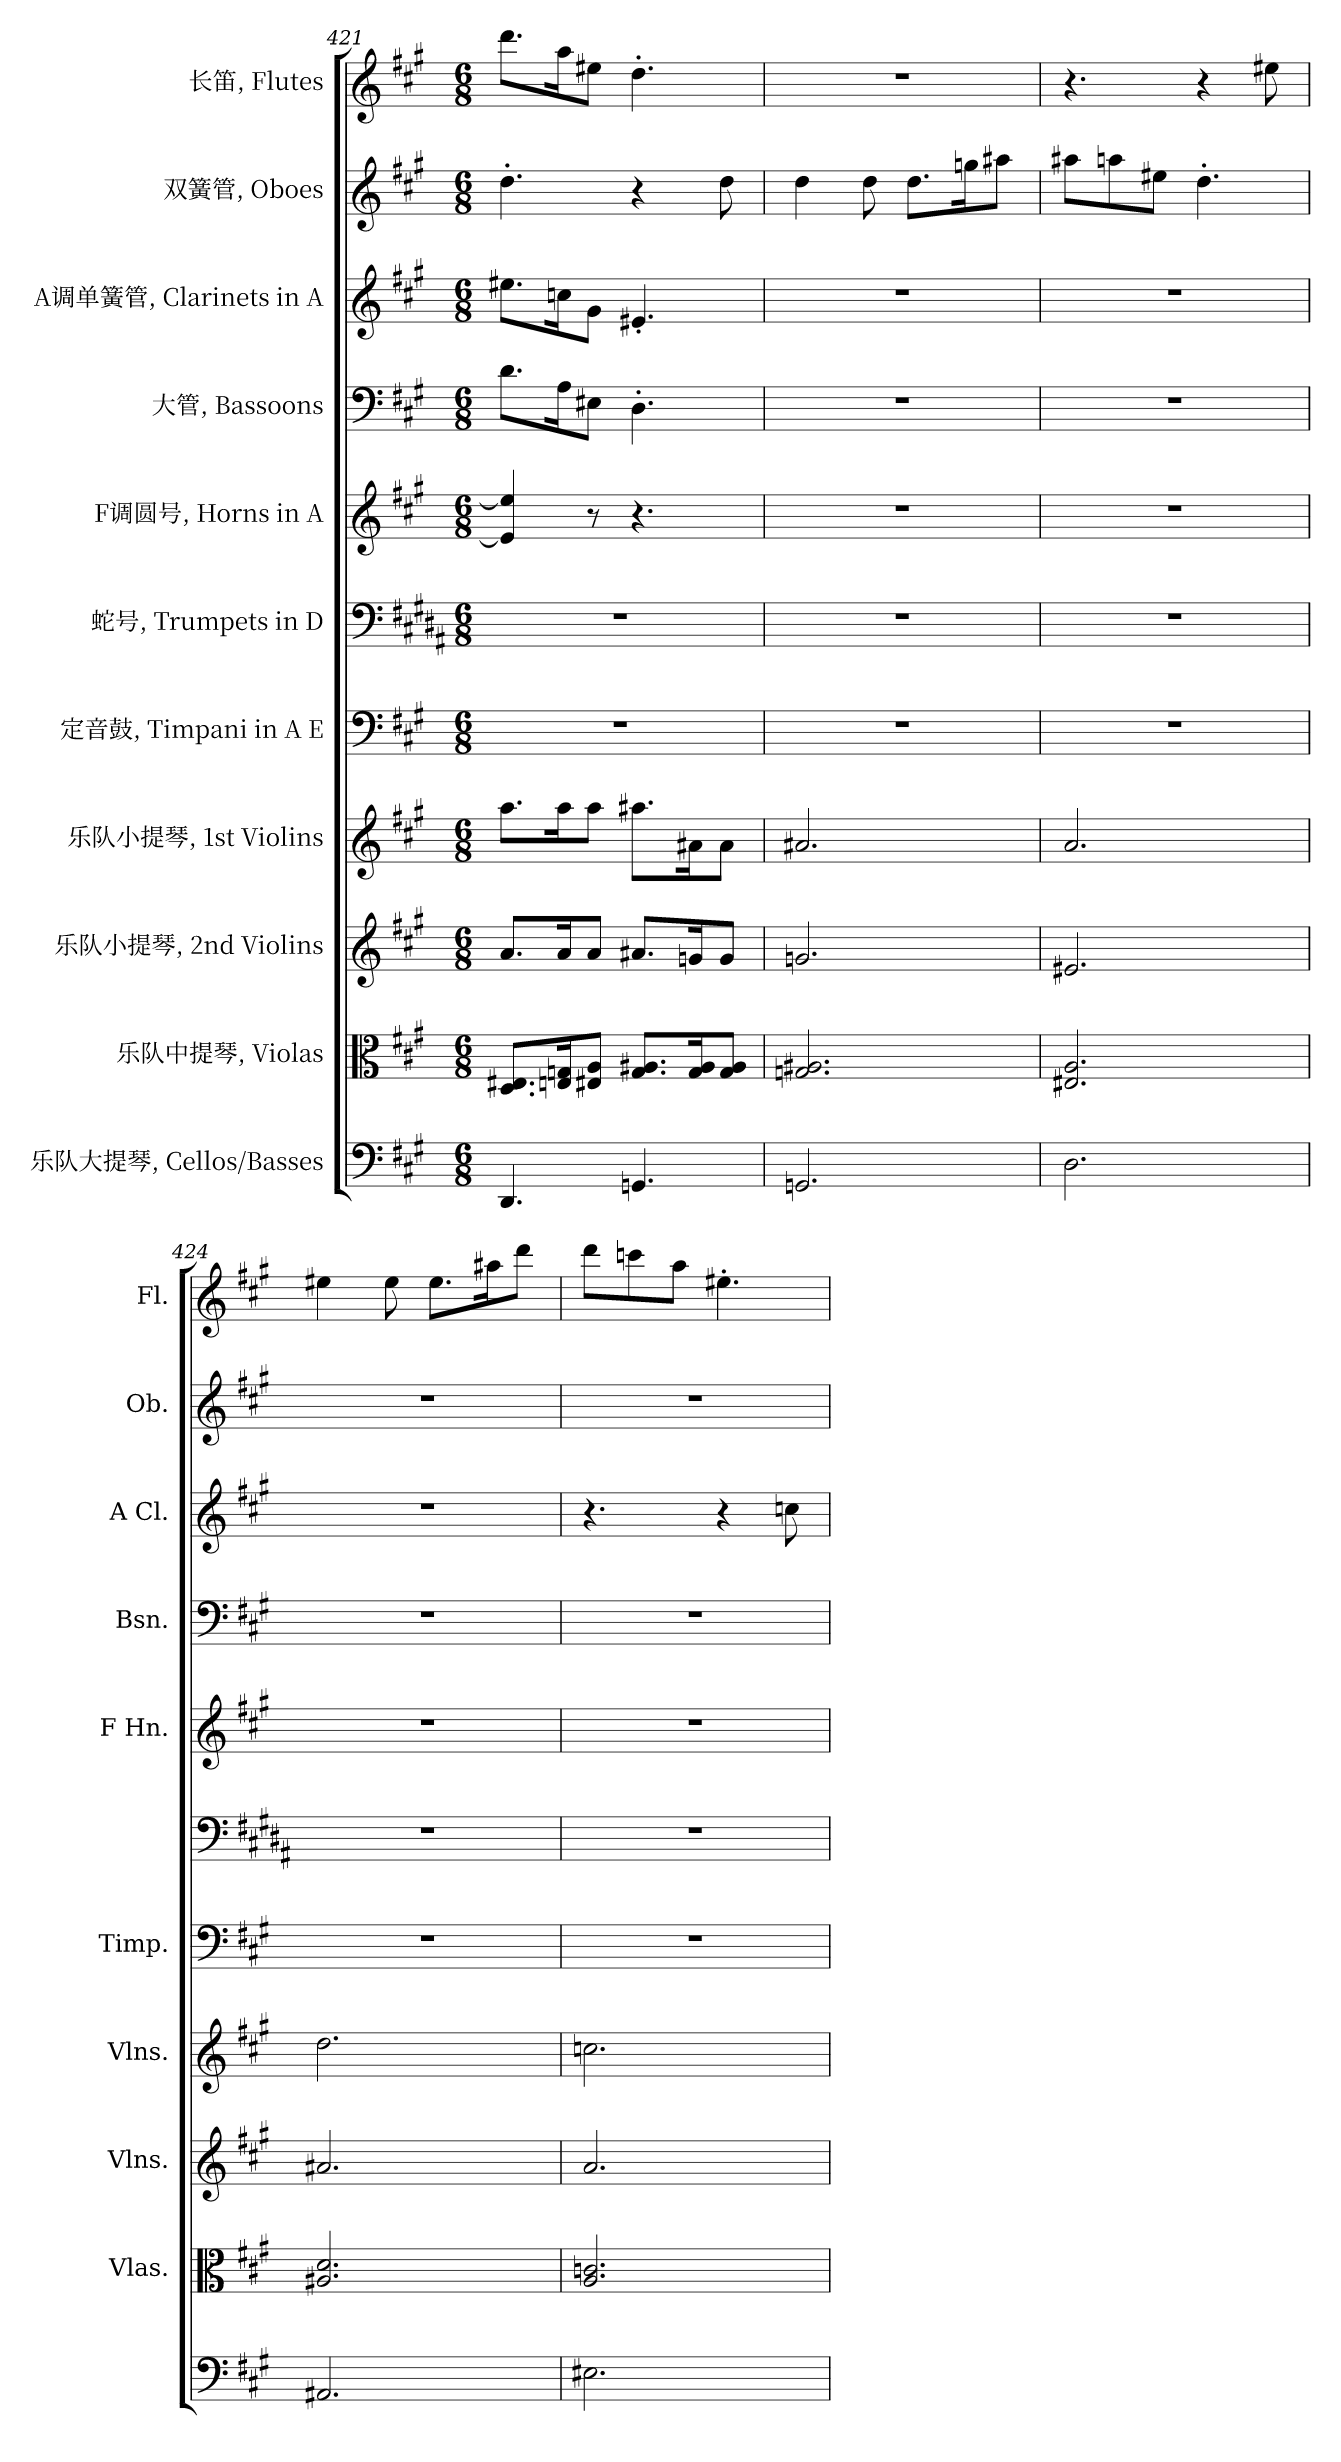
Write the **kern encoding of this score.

**kern	**kern	**kern	**kern	**kern	**kern	**kern	**kern	**kern	**kern	**kern
*part11	*part10	*part9	*part8	*part7	*part6	*part5	*part4	*part3	*part2	*part1
*staff11	*staff10	*staff9	*staff8	*staff7	*staff6	*staff5	*staff4	*staff3	*staff2	*staff1
*I"乐队大提琴, Cellos/Basses	*I"乐队中提琴, Violas	*I"乐队小提琴, 2nd Violins	*I"乐队小提琴, 1st Violins	*I"定音鼓, Timpani in A E	*I"蛇号, Trumpets in D	*I"F调圆号, Horns in A	*I"大管, Bassoons	*I"A调单簧管, Clarinets in A	*I"双簧管, Oboes	*I"长笛, Flutes
*	*I'Vlas.	*I'Vlns.	*I'Vlns.	*I'Timp.	*	*I'F Hn.	*I'Bsn.	*I'A Cl.	*I'Ob.	*I'Fl.
*clefF4	*clefC3	*clefG2	*clefG2	*clefF4	*clefF4	*clefG2	*clefF4	*clefG2	*clefG2	*clefG2
*	*	*	*	*	*ITrd1c2	*ITrd4c7	*	*ITrd2c3	*	*
*k[f#c#g#]	*k[f#c#g#]	*k[f#c#g#]	*k[f#c#g#]	*k[f#c#g#]	*k[f#c#g#]	*k[f#c#]	*k[f#c#g#]	*k[f#c#g#d#a#e#]	*k[f#c#g#]	*k[f#c#g#]
*M6/8	*M6/8	*M6/8	*M6/8	*M6/8	*M6/8	*M6/8	*M6/8	*M6/8	*M6/8	*M6/8
=421	=421	=421	=421	=421	=421	=421	=421	=421	=421	=421
4.DD/	8.D/ 8.E#X/L	8.a/L	8.aa\L	2.r	2.r	4A/] 4a/]	8.d\L	8.cc##X\L	4.dd'\	8.ddd\L
.	16En/ 16Gn/K	16a/K	16aa\K	.	.	.	16A\K	16an\K	.	16aa\K
.	8E#X/ 8A/J	8a/J	8aa\J	.	.	8r	8E#X\J	8e#\J	.	8ee#X\J
4.GGn/	8.G/ 8.A#X/L	8.a#X/L	8.aa#X\L	.	.	4.r	4.D'\	4.c##X'/	4r	4.dd'\
.	16G/ 16A#/K	16gn/K	16a#X\K	.	.	.	.	.	.	.
.	8G/ 8A#/J	8g/J	8a#\J	.	.	.	.	.	8dd\	.
=422	=422	=422	=422	=422	=422	=422	=422	=422	=422	=422
2.GGn/	2.Gn/ 2.A#X/	2.gn/	2.a#X/	2.r	2.r	2.r	2.r	2.r	4dd\	2.r
.	.	.	.	.	.	.	.	.	8dd\	.
.	.	.	.	.	.	.	.	.	8.dd\L	.
.	.	.	.	.	.	.	.	.	16ggn\K	.
.	.	.	.	.	.	.	.	.	8aa#X\J	.
=423	=423	=423	=423	=423	=423	=423	=423	=423	=423	=423
2.D\	2.E#X/ 2.A/	2.e#X/	2.a/	2.r	2.r	2.r	2.r	2.r	8aa#X\L	4.r
.	.	.	.	.	.	.	.	.	8aan\	.
.	.	.	.	.	.	.	.	.	8ee#X\J	.
.	.	.	.	.	.	.	.	.	4.dd'\	4r
.	.	.	.	.	.	.	.	.	.	8ee#X\
!!LO:PB:g=z
=424	=424	=424	=424	=424	=424	=424	=424	=424	=424	=424
2.AA#X/	2.A#X/ 2.d/	2.a#X/	2.dd\	2.r	2.r	2.r	2.r	2.r	2.r	4ee#X\
.	.	.	.	.	.	.	.	.	.	8ee#\
.	.	.	.	.	.	.	.	.	.	8.ee#\L
.	.	.	.	.	.	.	.	.	.	16aa#X\K
.	.	.	.	.	.	.	.	.	.	8ddd\J
=425	=425	=425	=425	=425	=425	=425	=425	=425	=425	=425
2.E#X\	2.A/ 2.cn/	2.a/	2.ccn\	2.r	2.r	2.r	2.r	4.r	2.r	8ddd\L
.	.	.	.	.	.	.	.	.	.	8cccn\
.	.	.	.	.	.	.	.	.	.	8aa\J
.	.	.	.	.	.	.	.	4r	.	4.ee#X'\
.	.	.	.	.	.	.	.	8an\	.	.
=	=	=	=	=	=	=	=	=	=	=
*-	*-	*-	*-	*-	*-	*-	*-	*-	*-	*-
